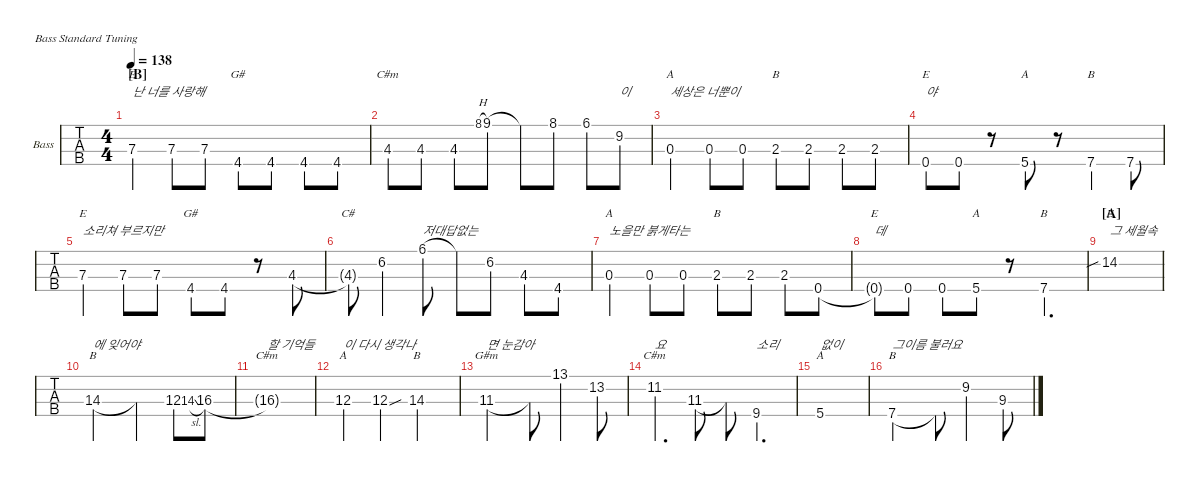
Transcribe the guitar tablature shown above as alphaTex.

\defaultSystemsLayout 4
\hideDynamics
\bracketExtendMode nobrackets
\firstSystemTrackNameOrientation horizontal
\track ("Bass" "Bass") {defaultSystemsLayout 4 instrument electricbassfinger}
\staff {tabs}
\tuning (G2 D2 A1 E1)
\chord ("E" x x 7 x) {firstfret 7 showdiagram false showfingering false}
\chord ("C#m" x x 4 x) {showdiagram false showfingering false}
\chord ("A" x x x 5) {showdiagram false showfingering false}
\chord ("B" x x x 7) {firstfret 7 showdiagram false showfingering false}
\chord ("G#" x x x 4) {showdiagram false showfingering false}
\chord ("A" x x 0 x) {showdiagram false showfingering false}
\chord ("B" x x 2 x) {showdiagram false showfingering false}
\chord ("E" x x x 0) {showdiagram false showfingering false}
\chord ("C#" x x 4 x) {showdiagram false showfingering false}
\chord ("E" x 14 x x) {firstfret 14 showdiagram false showfingering false}
\chord ("B" x x 14 x) {firstfret 14 showdiagram false showfingering false}
\chord ("C#m" x x 16 x) {firstfret 16 showdiagram false showfingering false}
\chord ("A" x x 12 x) {firstfret 12 showdiagram false showfingering false}
\chord ("G#m" x x 11 x) {firstfret 11 showdiagram false showfingering false}
\chord ("C#m" x 11 x x) {firstfret 11 showdiagram false showfingering false}
\ts (4 4)
\section ("B" "")
\tempo 138
\clef f4
\ks c
7.3.4{ch "E" txt "난 너를 사랑해" dy mf} 7.3.8 7.3.8 4.4{acc #}.8{ch "G#"} 4.4{acc #}.8 4.4{acc #}.8 4.4{acc #}.8 |
4.3{acc #}.8{ch "C#m"} 4.3{acc #}.8 4.3{acc #}.8 8.1{h acc #}.8{gr} 9.1.8 9.1{t}.8 8.1{acc #}.8 6.1{acc #}.8 9.2.8{txt "이"} |
0.3.4{ch "A" txt "세상은 너뿐이"} 0.3.8 0.3.8 2.3.8{ch "B"} 2.3.8 2.3.8 2.3.8 |
0.4.8{ch "E" txt "야"} 0.4.8 r.8 5.4.8{ch "A"} r.8 7.4.4{ch "B"} 7.4.8 |
7.3.4{ch "E" txt "소리쳐 부르지만"} 7.3.8 7.3.8 4.4{acc #}.8{ch "G#"} 4.4{acc #}.8 r.8 4.3{acc #}.8 |
4.3{t acc #}.8{ch "C#"} 6.2{acc #}.4 6.1{acc #}.8{txt "저대답없는"} 6.1{t acc #}.8 6.2{acc #}.8 4.3{acc #}.8 4.4{acc #}.8 |
0.3.4{ch "A" txt "노을만 붉게타는"} 0.3.8 0.3.8 2.3.8{ch "B"} 2.3.8 2.3.8 0.4.8 |
0.4{t}.8{ch "E" txt "데"} 0.4.8 0.4.8 5.4.8{ch "A"} r.8 7.4.4{d ch "B"} |
\section ("A" "")
14.2{sib}.1{ch "E" txt "그 세월속"} |
14.3.2{ch "B" txt "에 잊어야"} 14.3{t}.4 12.3.8 14.3{sl}.8{gr} 16.3{acc #}.8 |
16.3{t acc #}.1{ch "C#m" txt "할 기억들"} |
12.3.4{ch "A" txt "이 다시 생각나"} 12.3{sou}.4 14.3.2{ch "B"} |
11.3{acc #}.2{ch "G#m" txt "면 눈감아"} 11.3{t acc #}.8 13.1{acc #}.4 13.2{acc #}.8 |
11.2{acc #}.4{d ch "C#m" txt "요"} 11.3{acc #}.8 11.3{t acc #}.8 9.4{acc #}.4{d txt "소리"} |
5.4.1{ch "A" txt "없이"} |
7.4.2{ch "B" txt "그이름 불러요"} 7.4{t}.8 9.2.4 9.3{acc #}.8
